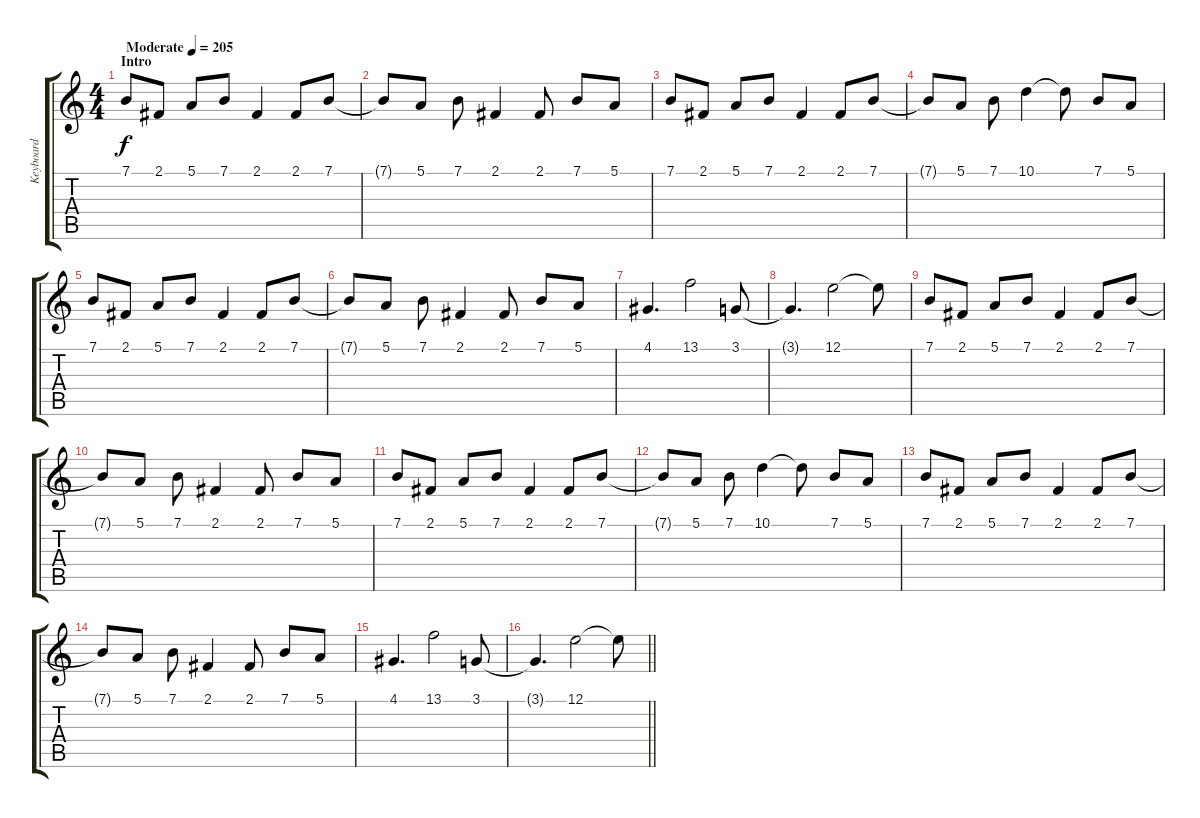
\track ("Keyboard" "Keyboard") {instrument stringensemble1}
\staff {score tabs}
\tuning (E4 B3 G3 D3 A2 E2) {hide}
\ts (4 4)
\section ("" "Intro")
\tempo (205 "Moderate")
\clef g2
\ks c
7.1.8{dy f instrument stringensemble1} 2.1.8 5.1.8 7.1.8 2.1.4 2.1.8 7.1.8 |
7.1{t}.8 5.1.8 7.1.8 2.1.4 2.1.8 7.1.8 5.1.8 |
7.1.8 2.1.8 5.1.8 7.1.8 2.1.4 2.1.8 7.1.8 |
7.1{t}.8 5.1.8 7.1.8 10.1.4 10.1{t}.8 7.1.8 5.1.8 |
7.1.8 2.1.8 5.1.8 7.1.8 2.1.4 2.1.8 7.1.8 |
7.1{t}.8 5.1.8 7.1.8 2.1.4 2.1.8 7.1.8 5.1.8 |
4.1.4{d} 13.1.2 3.1.8 |
3.1{t}.4{d} 12.1.2 12.1{t}.8 |
7.1.8 2.1.8 5.1.8 7.1.8 2.1.4 2.1.8 7.1.8 |
7.1{t}.8 5.1.8 7.1.8 2.1.4 2.1.8 7.1.8 5.1.8 |
7.1.8 2.1.8 5.1.8 7.1.8 2.1.4 2.1.8 7.1.8 |
7.1{t}.8 5.1.8 7.1.8 10.1.4 10.1{t}.8 7.1.8 5.1.8 |
7.1.8 2.1.8 5.1.8 7.1.8 2.1.4 2.1.8 7.1.8 |
7.1{t}.8 5.1.8 7.1.8 2.1.4 2.1.8 7.1.8 5.1.8 |
4.1.4{d} 13.1.2 3.1.8 |
\barLineRight lightlight
3.1{t}.4{d} 12.1.2 12.1{t}.8
